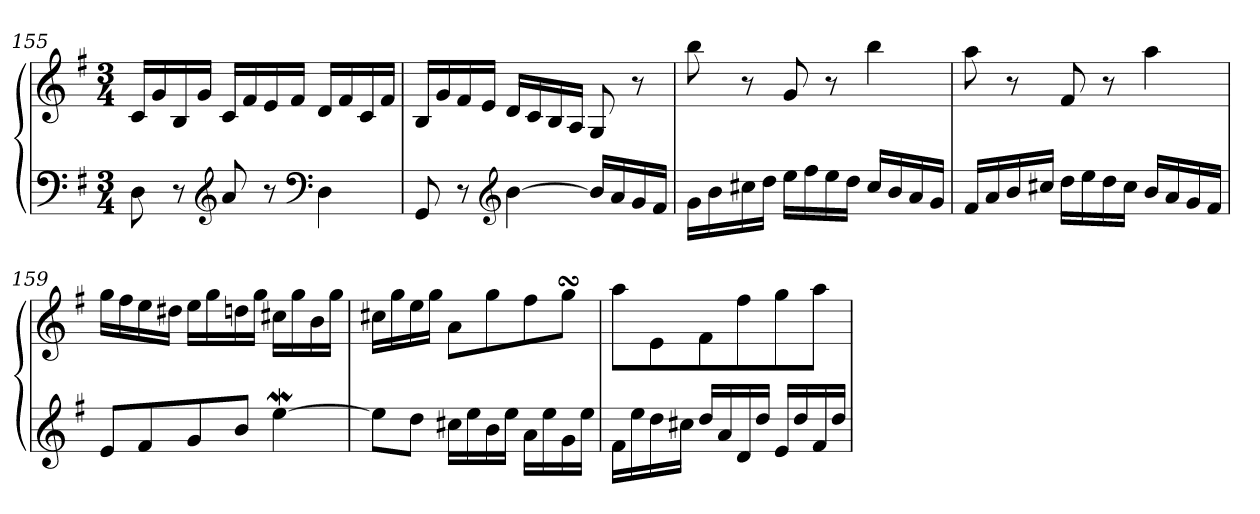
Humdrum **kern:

**kern	**kern
*part1	*part1
*staff2	*staff1
!!LO:LB:g=z
*clefF4	*clefG2
*k[f#]	*k[f#]
*G:	*G:
*M3/4	*M3/4
=155	=155
8D\	16c/LL
.	16g/
8r	16B/
.	16g/JJ
*clefG2	*
8a/	16c/LL
.	16f#/
8r	16e/
.	16f#/JJ
*clefF4	*
4D\	16d/LL
.	16f#/
.	16c/
.	16f#/JJ
=156	=156
8GG/	16B/LL
.	16g/
8r	16f#/
.	16e/JJ
*clefG2	*
[4b\	16d/LL
.	16c/
.	16B/
.	16A/JJ
16b/LL]	8G/
16a/	.
16g/	8r
16f#/JJ	.
=157	=157
16g\LL	8bb\
16b\	.
16cc#X\	8r
16dd\JJ	.
16ee\LL	8g/
16ff#\	.
16ee\	8r
16dd\JJ	.
16cc#/LL	4bb\
16b/	.
16a/	.
16g/JJ	.
!!LO:LB:g=z
=158	=158
16f#/LL	8aa\
16a/	.
16b/	8r
16cc#X/JJ	.
16dd\LL	8f#/
16ee\	.
16dd\	8r
16cc#\JJ	.
16b/LL	4aa\
16a/	.
16g/	.
16f#/JJ	.
=159	=159
8e/L	16gg\LL
.	16ff#\
8f#/	16ee\
.	16dd#X\JJ
8g/	16ee\LL
.	16gg\
8b/J	16ddn\
.	16gg\JJ
[4eeW\	16cc#X\LL
.	16gg\
.	16b\
.	16gg\JJ
=160	=160
8ee\L]	16cc#X\LL
.	16gg\
8dd\J	16ee\
.	16gg\JJ
16cc#X\LL	8a\L
16ee\	.
16b\	8gg\
16ee\JJ	.
16a\LL	8ff#\
16ee\	.
16g\	8ggsSSs\J
16ee\JJ	.
!!LO:LB:g=z
=161	=161
16f#\LL	8aa\L
16ee\	.
16dd\	8e\
16cc#X\JJ	.
16dd/LL	8f#\
16a/	.
16d/	8ff#\
16dd/JJ	.
16e/LL	8gg\
16dd/	.
16f#/	8aa\J
16dd/JJ	.
=	=
*-	*-
